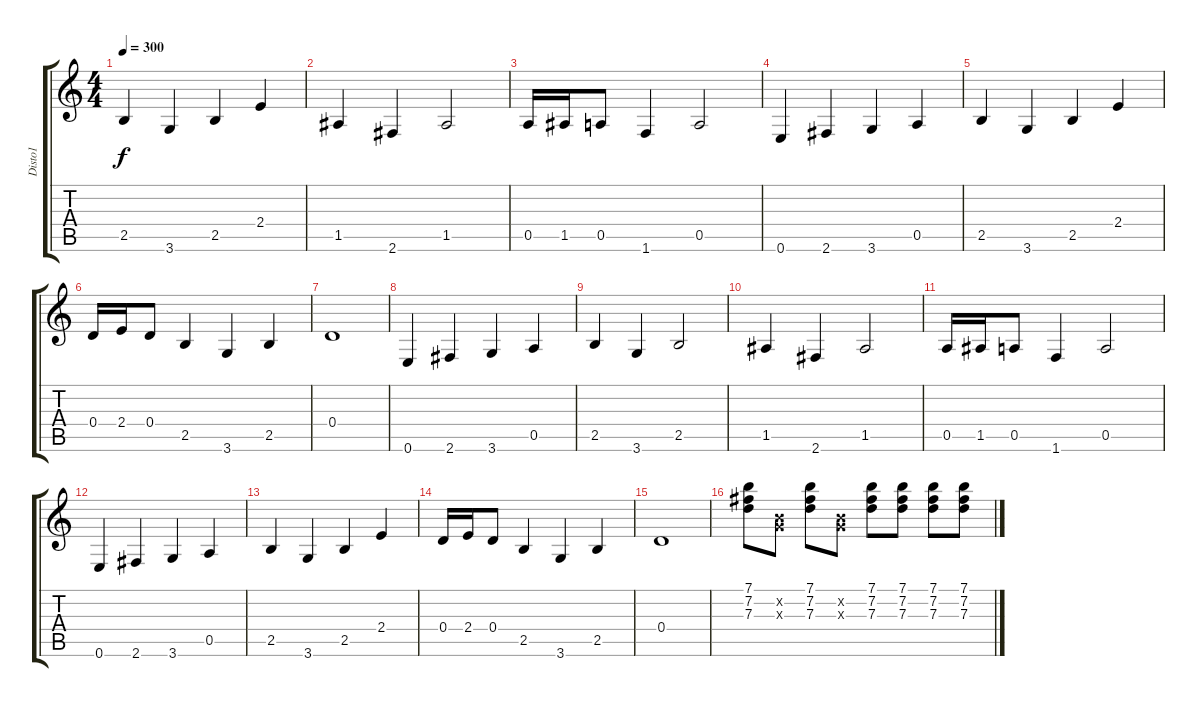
\track ("Disto1" "Disto1") {instrument distortionguitar}
\staff {score tabs}
\tuning (E4 B3 G3 D3 A2 E2) {hide}
\ts (4 4)
\tempo 300
\clef g2
\ks c
2.5.4{dy f} 3.6.4 2.5.4 2.4.4 |
1.5.4 2.6.4 1.5.2 |
0.5.16 1.5.16 0.5.8 1.6.4 0.5.2 |
0.6.4 2.6.4 3.6.4 0.5.4 |
2.5.4 3.6.4 2.5.4 2.4.4 |
0.4.16 2.4.16 0.4.8 2.5.4 3.6.4 2.5.4 |
0.4.1 |
0.6.4 2.6.4 3.6.4 0.5.4 |
2.5.4 3.6.4 2.5.2 |
1.5.4 2.6.4 1.5.2 |
0.5.16 1.5.16 0.5.8 1.6.4 0.5.2 |
0.6.4 2.6.4 3.6.4 0.5.4 |
2.5.4 3.6.4 2.5.4 2.4.4 |
0.4.16 2.4.16 0.4.8 2.5.4 3.6.4 2.5.4 |
0.4.1 |
(7.1 7.2 7.3).8 (0.2{x} 0.3{x}).8 (7.1 7.2 7.3).8 (0.2{x} 0.3{x}).8 (7.1 7.2 7.3).8 (7.1 7.2 7.3).8 (7.1 7.2 7.3).8 (7.1 7.2 7.3).8
